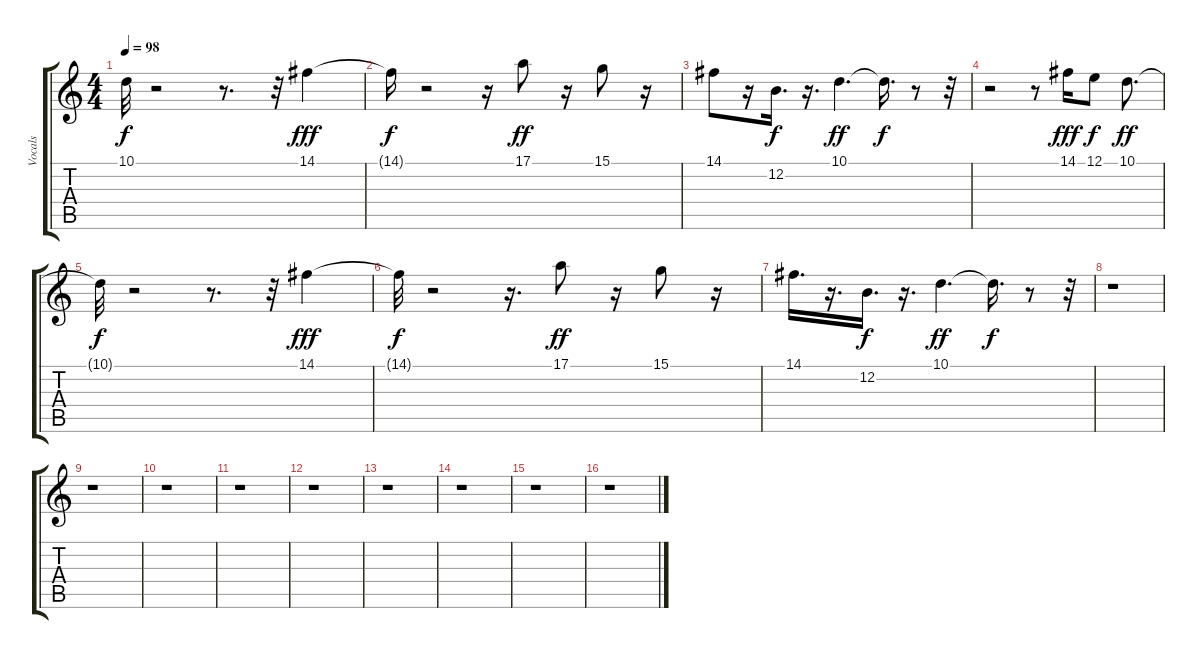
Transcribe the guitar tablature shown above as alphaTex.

\track ("Vocals" "Vocals") {instrument rockorgan}
\staff {score tabs}
\tuning (E4 B3 G3 D3 A2 E2) {hide}
\ts (4 4)
\tempo 98
\clef g2
\ks c
10.1{t}.32{dy f} r.2 r.8{d} r.32 14.1.4{dy fff} |
14.1{t}.16{dy f} r.2 r.16 17.1.8{dy ff} r.16 15.1.8 r.16 |
14.1.8 r.16 12.2.16{d dy f} r.16{d} 10.1.4{d dy ff} 10.1{t}.16{d dy f} r.8 r.32 |
r.2 r.8 14.1.16{dy fff} 12.1.8{dy f} 10.1.8{d dy ff} |
10.1{t}.32{dy f} r.2 r.8{d} r.32 14.1.4{dy fff} |
14.1{t}.32{dy f} r.2 r.16{d} 17.1.8{dy ff} r.16 15.1.8 r.16 |
14.1.16{d} r.16{d} 12.2.16{d dy f} r.16{d} 10.1.4{d dy ff} 10.1{t}.16{d dy f} r.8 r.32 |
r.1 |
r.1 |
r.1 |
r.1 |
r.1 |
r.1 |
r.1 |
r.1 |
r.1
